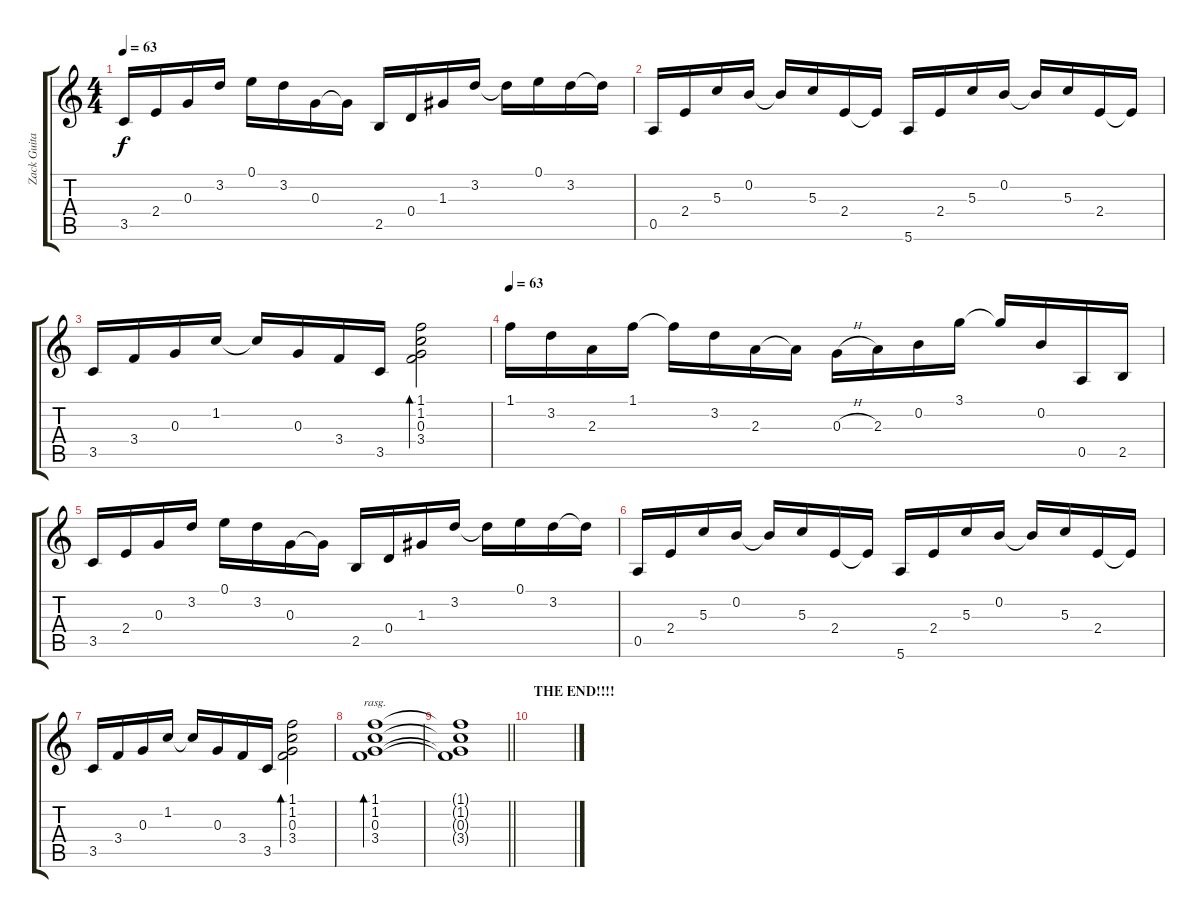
\track ("Zack Guitar 2" "Zack Guita") {instrument acousticguitarsteel}
\staff {score tabs}
\tuning (E4 B3 G3 D3 A2 E2) {hide}
\ts (4 4)
\tempo 63
\clef g2
\ks c
3.5.16{dy f} 2.4.16 0.3.16 3.2.16 0.1.16 3.2.16 0.3.16 0.3{t}.16 2.5.16 0.4.16 1.3.16 3.2.16 3.2{t}.16 0.1.16 3.2.16 3.2{t}.16 |
0.5.16 2.4.16 5.3.16 0.2.16 0.2{t}.16 5.3.16 2.4.16 2.4{t}.16 5.6.16 2.4.16 5.3.16 0.2.16 0.2{t}.16 5.3.16 2.4.16 2.4{t}.16 |
3.5.16 3.4.16 0.3.16 1.2.16 1.2{t}.16 0.3.16 3.4.16 3.5.16 (1.1 1.2 0.3 3.4).2{bd 240} |
\tempo 63
1.1.16 3.2.16 2.3.16 1.1.16 1.1{t}.16 3.2.16 2.3.16 2.3{t}.16 0.3{h}.16 2.3.16 0.2.16 3.1.16 3.1{t}.16 0.2.16 0.5.16 2.5.16 |
3.5.16 2.4.16 0.3.16 3.2.16 0.1.16 3.2.16 0.3.16 0.3{t}.16 2.5.16 0.4.16 1.3.16 3.2.16 3.2{t}.16 0.1.16 3.2.16 3.2{t}.16 |
0.5.16 2.4.16 5.3.16 0.2.16 0.2{t}.16 5.3.16 2.4.16 2.4{t}.16 5.6.16 2.4.16 5.3.16 0.2.16 0.2{t}.16 5.3.16 2.4.16 2.4{t}.16 |
3.5.16 3.4.16 0.3.16 1.2.16 1.2{t}.16 0.3.16 3.4.16 3.5.16 (1.1 1.2 0.3 3.4).2{bd 240} |
(1.1 1.2 0.3 3.4).1{bd 480 rasg ii} |
\barLineRight lightlight
(1.1{t} 1.2{t} 0.3{t} 3.4{t}).1 |
\section ("" "THE END!!!!")
